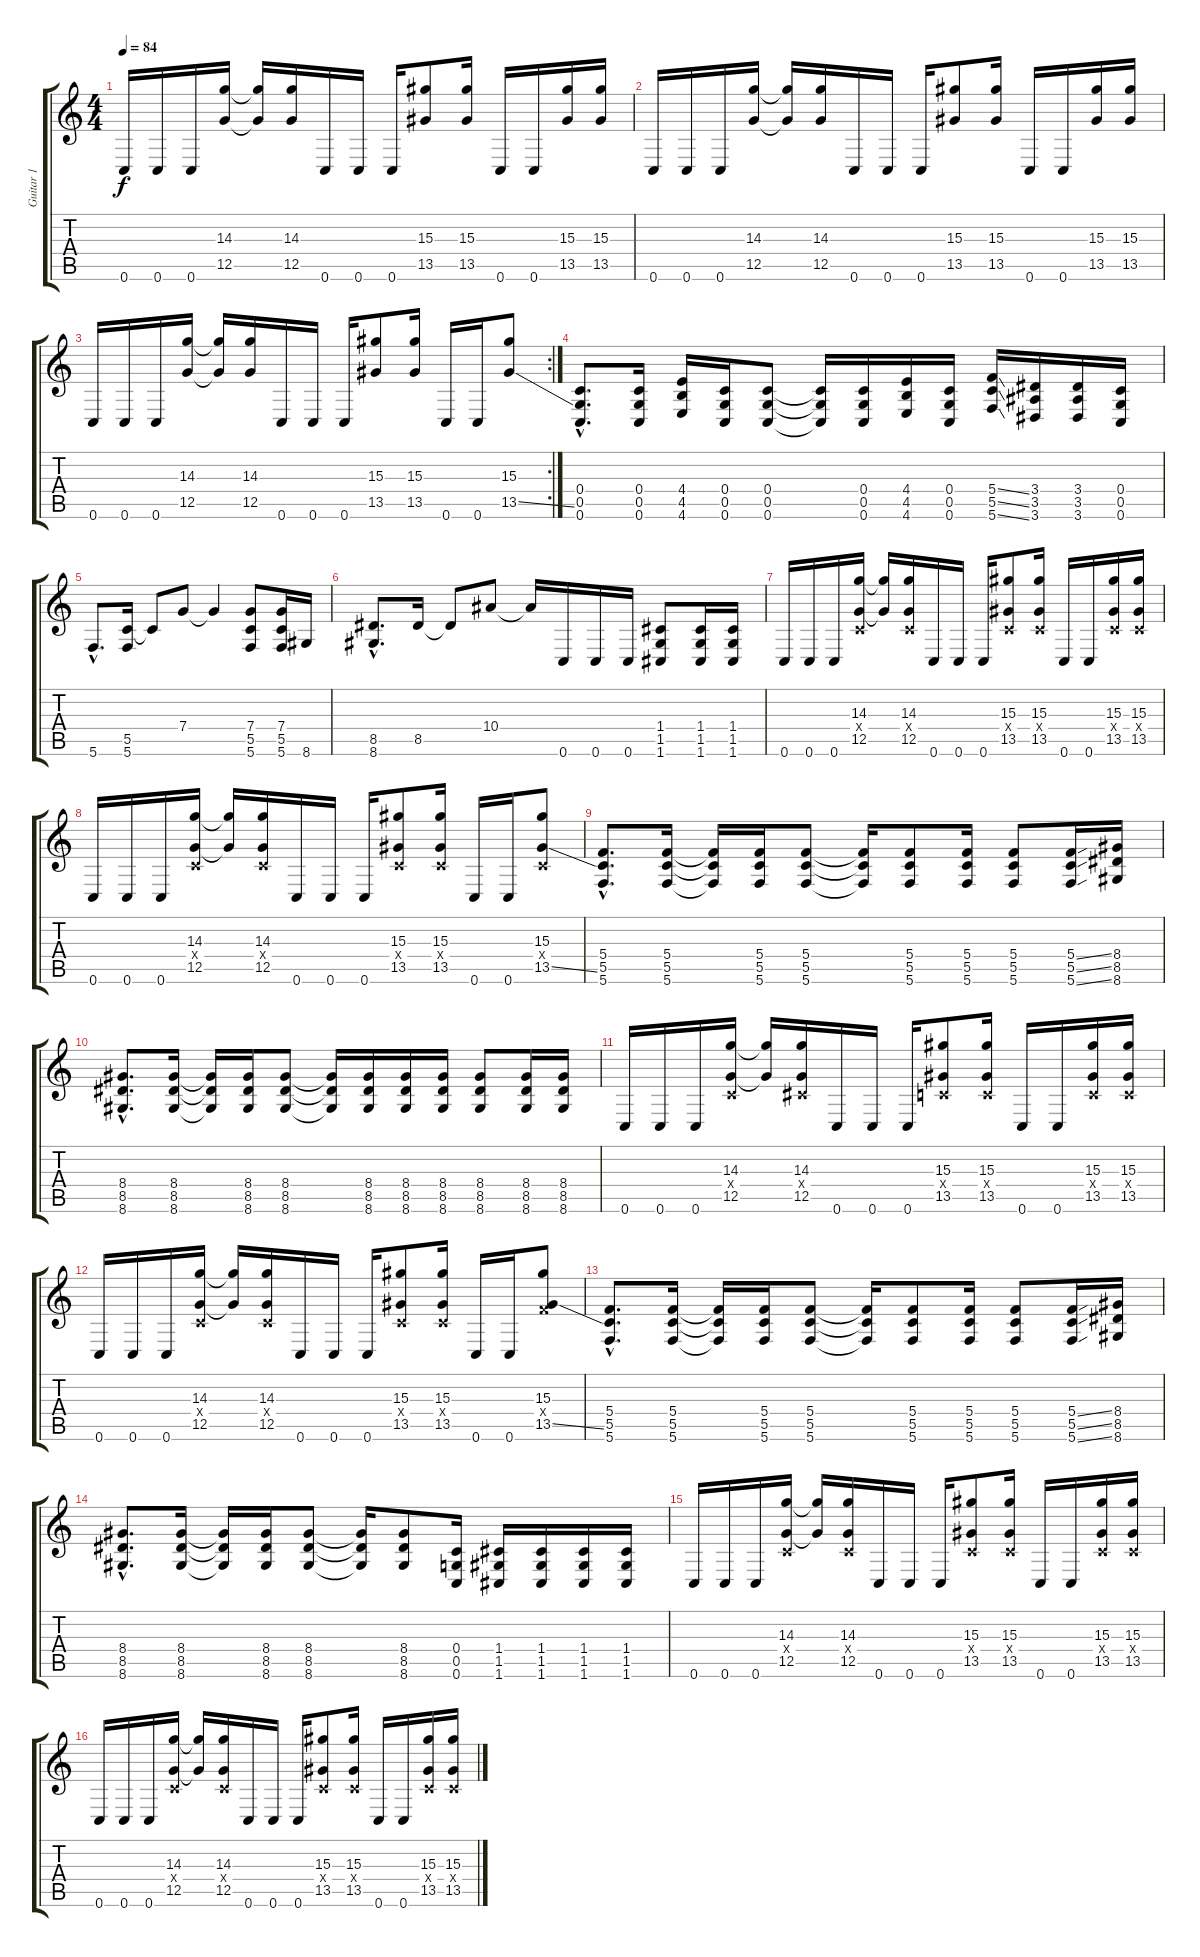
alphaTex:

\track ("Guitar 1" "Guitar 1") {instrument distortionguitar}
\staff {score tabs}
\tuning (D4 A3 F3 C3 G2 C2) {hide}
\ts (4 4)
\tempo 84
\clef g2
\ks c
0.6.16{dy f} 0.6.16 0.6.16 (14.3 12.5).16 (14.3{t} 12.5{t}).16 (14.3 12.5).16 0.6.16 0.6.16 0.6.16 (15.3 13.5).8 (15.3 13.5).16 0.6.16 0.6.16 (15.3 13.5).16 (15.3 13.5).16 |
0.6.16 0.6.16 0.6.16 (14.3 12.5).16 (14.3{t} 12.5{t}).16 (14.3 12.5).16 0.6.16 0.6.16 0.6.16 (15.3 13.5).8 (15.3 13.5).16 0.6.16 0.6.16 (15.3 13.5).16 (15.3 13.5).16 |
\rc 2
0.6.16 0.6.16 0.6.16 (14.3 12.5).16 (14.3{t} 12.5{t}).16 (14.3 12.5).16 0.6.16 0.6.16 0.6.16 (15.3 13.5).8 (15.3 13.5).16 0.6.16 0.6.16 (15.3 13.5{ss}).8 |
(0.4{hac} 0.5{hac} 0.6{hac}).8{d} (0.4 0.5 0.6).16 (4.4 4.5 4.6).16 (0.4 0.5 0.6).16 (0.4 0.5 0.6).8 (0.4{t} 0.5{t} 0.6{t}).16 (0.4 0.5 0.6).16 (4.4 4.5 4.6).16 (0.4 0.5 0.6).16 (5.4{ss} 5.5{ss} 5.6{ss}).16 (3.4 3.5 3.6).16 (3.4 3.5 3.6).16 (0.4 0.5 0.6).16 |
5.6{hac}.8{d} (5.5 5.6).16 5.5{t}.8 7.4.8 7.4{t}.4 (7.4 5.5 5.6).8 (7.4 5.5 5.6).16 8.6.16 |
(8.5{hac} 8.6{hac}).8{d} 8.5.16 8.5{t}.8 10.4.8 10.4{t}.16 0.6.16 0.6.16 0.6.16 (1.4 1.5 1.6).8 (1.4 1.5 1.6).16 (1.4 1.5 1.6).16 |
0.6.16 0.6.16 0.6.16 (14.3 0.4{x} 12.5).16 (14.3{t} 12.5{t}).16 (14.3 0.4{x} 12.5).16 0.6.16 0.6.16 0.6.16 (15.3 0.4{x} 13.5).8 (15.3 0.4{x} 13.5).16 0.6.16 0.6.16 (15.3 0.4{x} 13.5).16 (15.3 0.4{x} 13.5).16 |
0.6.16 0.6.16 0.6.16 (14.3 0.4{x} 12.5).16 (14.3{t} 12.5{t}).16 (14.3 0.4{x} 12.5).16 0.6.16 0.6.16 0.6.16 (15.3 0.4{x} 13.5).8 (15.3 0.4{x} 13.5).16 0.6.16 0.6.16 (15.3 0.4{x} 13.5{ss}).8 |
(5.4{hac} 5.5{hac} 5.6{hac}).8{d} (5.4 5.5 5.6).16 (5.4{t} 5.5{t} 5.6{t}).16 (5.4 5.5 5.6).16 (5.4 5.5 5.6).8 (5.4{t} 5.5{t} 5.6{t}).16 (5.4 5.5 5.6).8 (5.4 5.5 5.6).16 (5.4 5.5 5.6).8 (5.4{ss} 5.5{ss} 5.6{ss}).16 (8.4 8.5 8.6).16 |
(8.4{hac} 8.5{hac} 8.6{hac}).8{d} (8.4 8.5 8.6).16 (8.4{t} 8.5{t} 8.6{t}).16 (8.4 8.5 8.6).16 (8.4 8.5 8.6).8 (8.4{t} 8.5{t} 8.6{t}).16 (8.4 8.5 8.6).16 (8.4 8.5 8.6).16 (8.4 8.5 8.6).16 (8.4 8.5 8.6).8 (8.4 8.5 8.6).16 (8.4 8.5 8.6).16 |
0.6.16 0.6.16 0.6.16 (14.3 0.4{x} 12.5).16 (14.3{t} 12.5{t}).16 (14.3 1.4{x} 12.5).16 0.6.16 0.6.16 0.6.16 (15.3 0.4{x} 13.5).8 (15.3 0.4{x} 13.5).16 0.6.16 0.6.16 (15.3 0.4{x} 13.5).16 (15.3 0.4{x} 13.5).16 |
0.6.16 0.6.16 0.6.16 (14.3 0.4{x} 12.5).16 (14.3{t} 12.5{t}).16 (14.3 0.4{x} 12.5).16 0.6.16 0.6.16 0.6.16 (15.3 0.4{x} 13.5).8 (15.3 0.4{x} 13.5).16 0.6.16 0.6.16 (15.3 5.4{x} 13.5{ss}).8 |
(5.4{hac} 5.5{hac} 5.6{hac}).8{d} (5.4 5.5 5.6).16 (5.4{t} 5.5{t} 5.6{t}).16 (5.4 5.5 5.6).16 (5.4 5.5 5.6).8 (5.4{t} 5.5{t} 5.6{t}).16 (5.4 5.5 5.6).8 (5.4 5.5 5.6).16 (5.4 5.5 5.6).8 (5.4{ss} 5.5{ss} 5.6{ss}).16 (8.4 8.5 8.6).16 |
(8.4{hac} 8.5{hac} 8.6{hac}).8{d} (8.4 8.5 8.6).16 (8.4{t} 8.5{t} 8.6{t}).16 (8.4 8.5 8.6).16 (8.4 8.5 8.6).8 (8.4{t} 8.5{t} 8.6{t}).16 (8.4 8.5 8.6).8 (0.4 0.5 0.6).16 (1.4 1.5 1.6).16 (1.4 1.5 1.6).16 (1.4 1.5 1.6).16 (1.4 1.5 1.6).16 |
0.6.16 0.6.16 0.6.16 (14.3 0.4{x} 12.5).16 (14.3{t} 12.5{t}).16 (14.3 0.4{x} 12.5).16 0.6.16 0.6.16 0.6.16 (15.3 0.4{x} 13.5).8 (15.3 0.4{x} 13.5).16 0.6.16 0.6.16 (15.3 0.4{x} 13.5).16 (15.3 0.4{x} 13.5).16 |
0.6.16 0.6.16 0.6.16 (14.3 0.4{x} 12.5).16 (14.3{t} 12.5{t}).16 (14.3 0.4{x} 12.5).16 0.6.16 0.6.16 0.6.16 (15.3 0.4{x} 13.5).8 (15.3 0.4{x} 13.5).16 0.6.16 0.6.16 (15.3 0.4{x} 13.5).16 (15.3 0.4{x} 13.5).16
